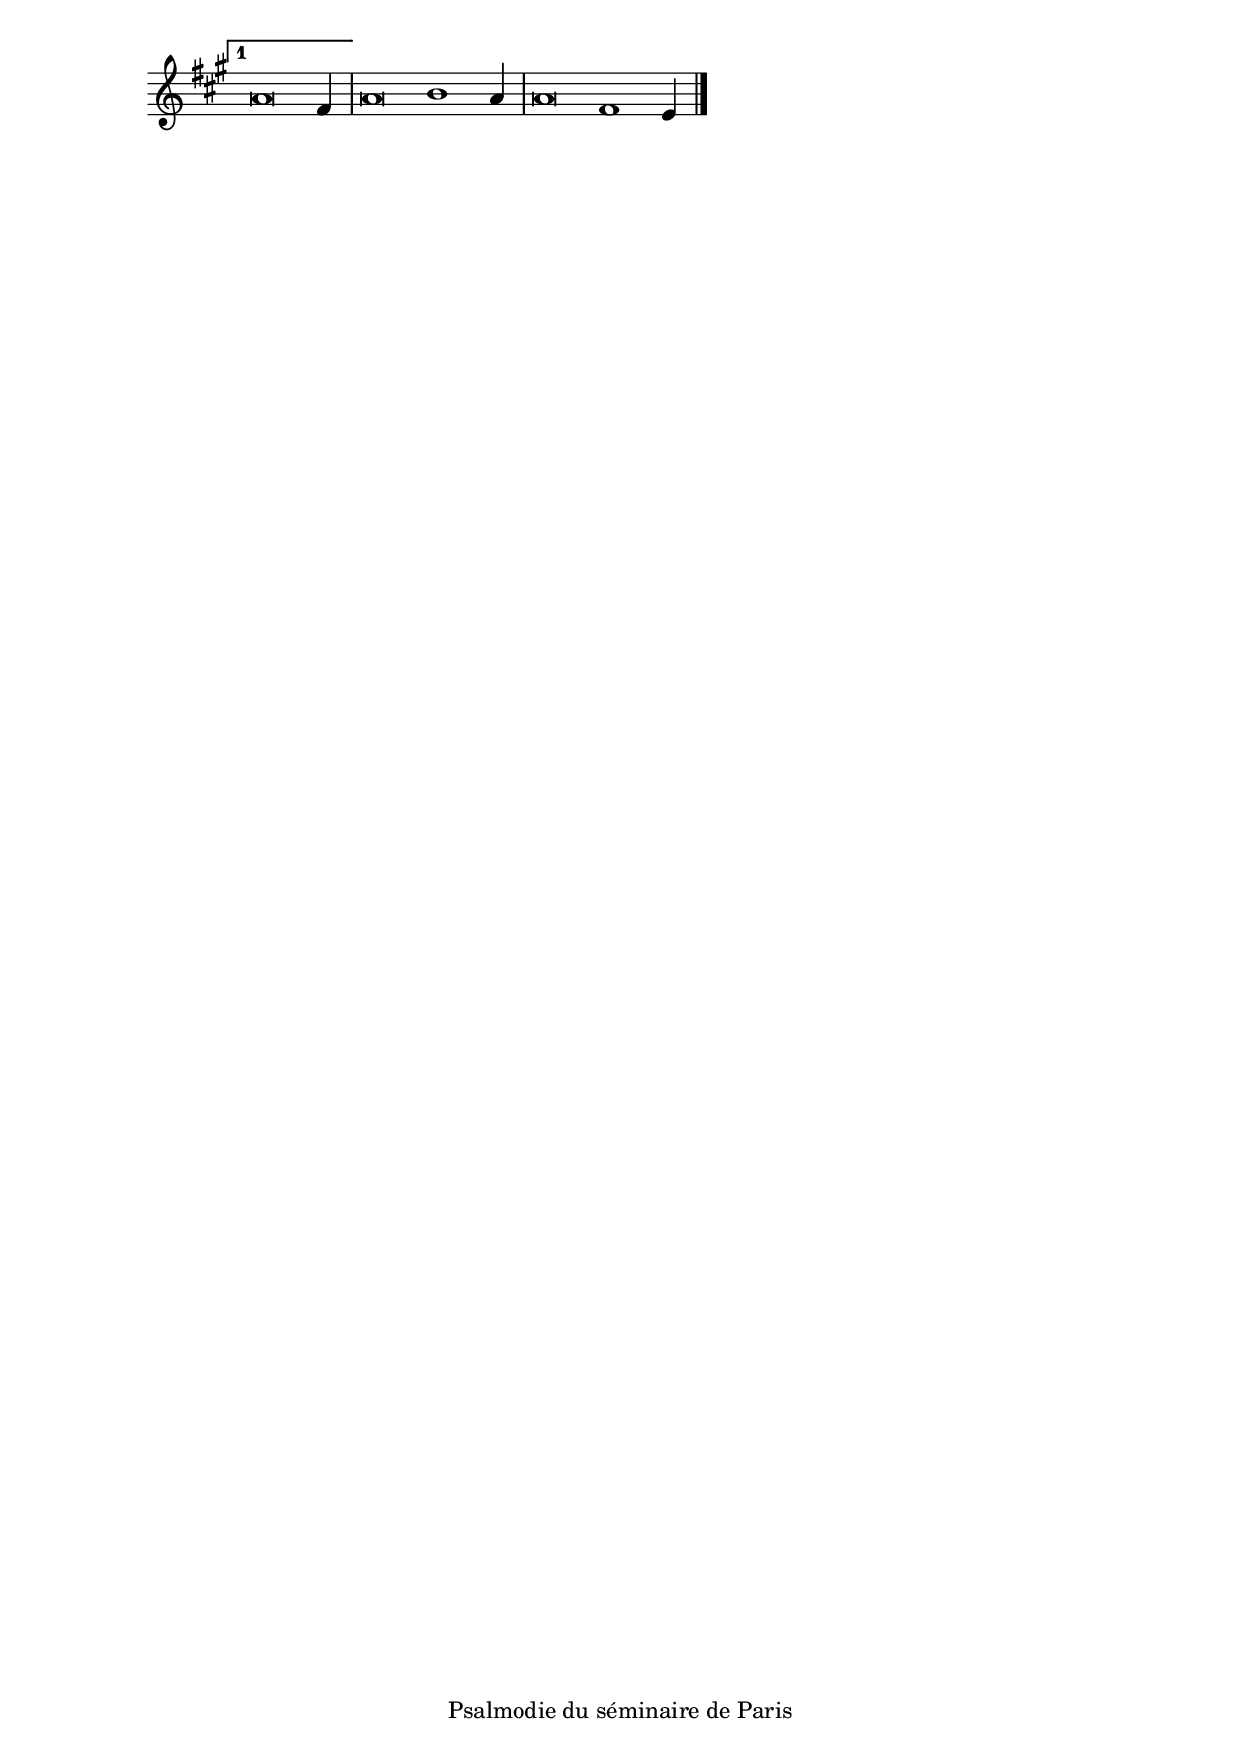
\version "2.20.0"
\language "italiano"

stemOff = \hide Staff.Stem
stemOn  = \undo \stemOff

\header {
  %title = "Psaume 95"
  %tagline = ##f
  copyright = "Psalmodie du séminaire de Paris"
}

voltaOption = \markup {1}

\score {
  \new Staff \with { \remove "Time_signature_engraver" }
  \relative
  {
    \key la \major
    \cadenzaOn
    \set Score.repeatCommands = #(list(list 'volta voltaOption))
    \stemOff la'\breve \stemOn fad4
    \set Score.repeatCommands = #'((volta #f))
    \bar "|"
    \stemOff la\breve si1 \stemOn la4
    \bar "|"
    \stemOff la\breve fad1 \stemOn mi4
    \bar "|."
  }
}